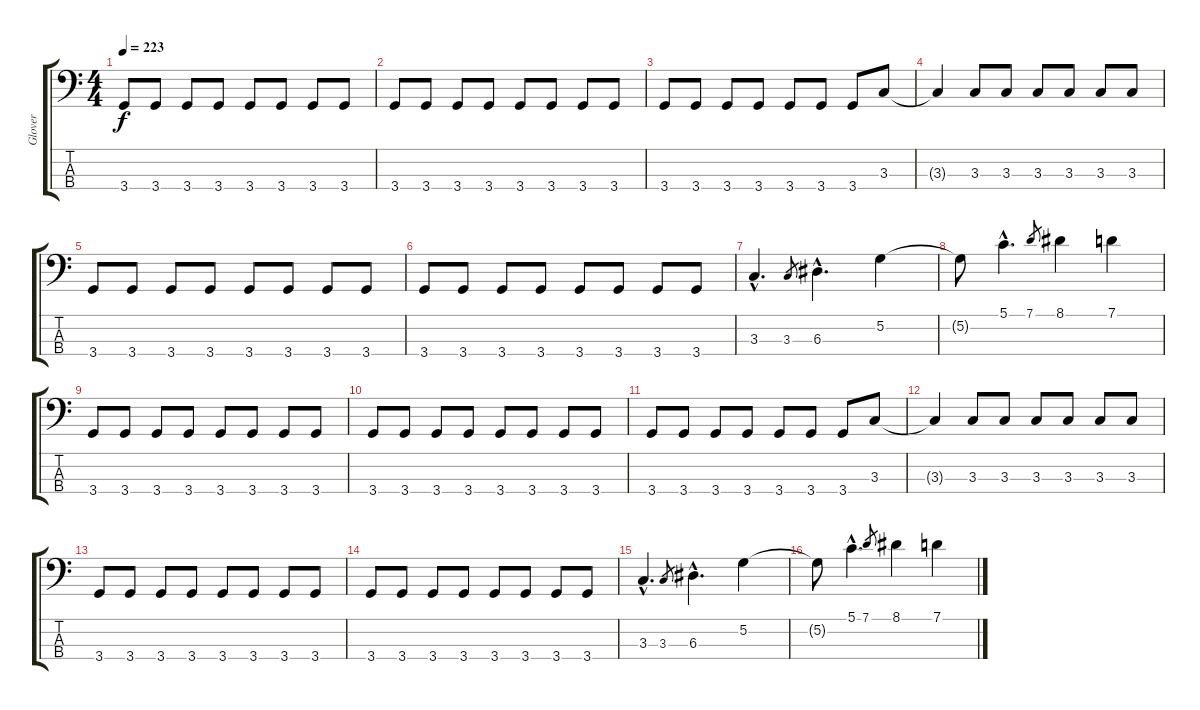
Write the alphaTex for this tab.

\track ("Glover" "Glover") {instrument electricbasspick}
\staff {score tabs}
\tuning (G2 D2 A1 E1) {hide}
\ts (4 4)
\tempo 223
\clef f4
\ks c
3.4.8{dy f} 3.4.8 3.4.8 3.4.8 3.4.8 3.4.8 3.4.8 3.4.8 |
3.4.8 3.4.8 3.4.8 3.4.8 3.4.8 3.4.8 3.4.8 3.4.8 |
3.4.8 3.4.8 3.4.8 3.4.8 3.4.8 3.4.8 3.4.8 3.3.8 |
3.3{t}.4 3.3.8 3.3.8 3.3.8 3.3.8 3.3.8 3.3.8 |
3.4.8 3.4.8 3.4.8 3.4.8 3.4.8 3.4.8 3.4.8 3.4.8 |
3.4.8 3.4.8 3.4.8 3.4.8 3.4.8 3.4.8 3.4.8 3.4.8 |
3.3{hac}.4{d} 3.3.8{gr} 6.3{hac}.4{d} 5.2.4 |
5.2{t}.8 5.1{hac}.4{d} 7.1.8{gr} 8.1.4 7.1.4 |
3.4.8 3.4.8 3.4.8 3.4.8 3.4.8 3.4.8 3.4.8 3.4.8 |
3.4.8 3.4.8 3.4.8 3.4.8 3.4.8 3.4.8 3.4.8 3.4.8 |
3.4.8 3.4.8 3.4.8 3.4.8 3.4.8 3.4.8 3.4.8 3.3.8 |
3.3{t}.4 3.3.8 3.3.8 3.3.8 3.3.8 3.3.8 3.3.8 |
3.4.8 3.4.8 3.4.8 3.4.8 3.4.8 3.4.8 3.4.8 3.4.8 |
3.4.8 3.4.8 3.4.8 3.4.8 3.4.8 3.4.8 3.4.8 3.4.8 |
3.3{hac}.4{d} 3.3.8{gr} 6.3{hac}.4{d} 5.2.4 |
5.2{t}.8 5.1{hac}.4{d} 7.1.8{gr} 8.1.4 7.1.4
